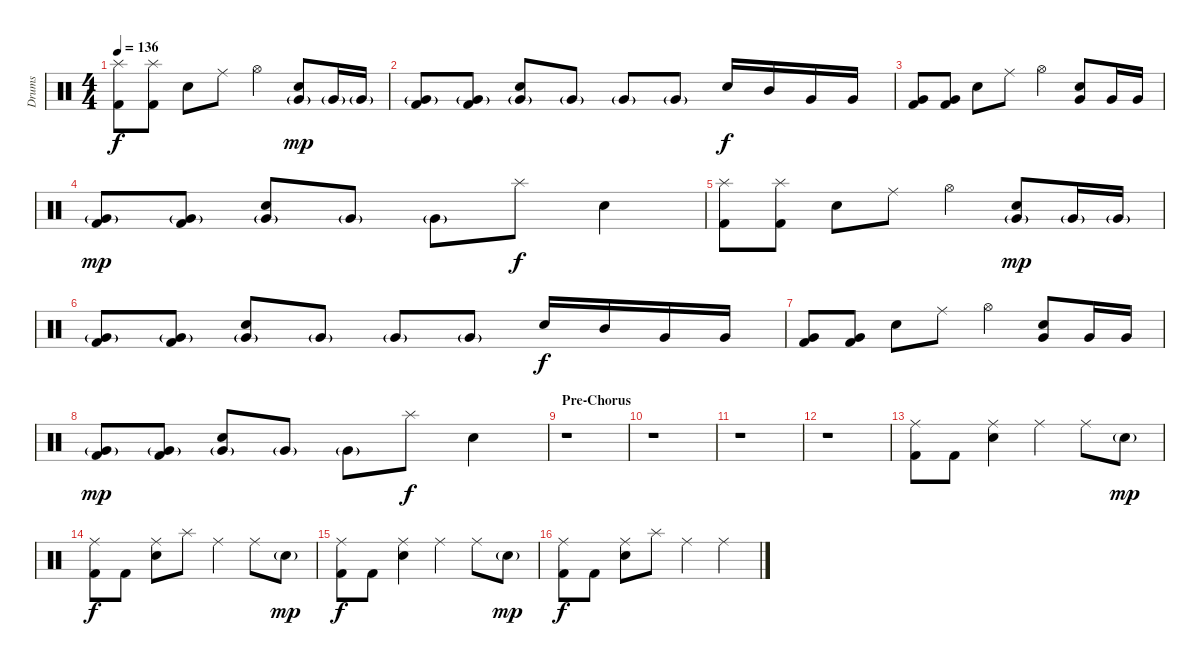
\track ("Drums" "Drums") {instrument percussion}
\staff {score}
\articulation defaults
\ts (4 4)
\tempo 136
\clef neutral
\ks c
("Splash (hit)" "Kick (hit) 2").8{dy f} ("Splash (hit)" "Kick (hit) 2").8 "Electric Snare (hit)".8 "Ride (middle)".8 "Hi-Hat (open)".4 ("Very Low Tom (hit)"{g} "Electric Snare (hit)").8{dy mp} "Very Low Tom (hit)"{g}.16 "Very Low Tom (hit)"{g}.16 |
("Very Low Tom (hit)"{g} "Kick (hit) 2").8 ("Very Low Tom (hit)"{g} "Kick (hit) 2").8 ("Very Low Tom (hit)"{g} "Electric Snare (hit)").8 "Very Low Tom (hit)"{g}.8 "Very Low Tom (hit)"{g}.8 "Very Low Tom (hit)"{g}.8 "Electric Snare (hit)".16{dy f} "Mid Tom (hit)".16 "Very Low Tom (hit)".16 "Very Low Tom (hit)".16 |
("Very Low Tom (hit)" "Kick (hit) 2").8 ("Very Low Tom (hit)" "Kick (hit) 2").8 "Electric Snare (hit)".8 "Ride (middle)".8 "Hi-Hat (open)".4 ("Very Low Tom (hit)" "Electric Snare (hit)").8 "Very Low Tom (hit)".16 "Very Low Tom (hit)".16 |
("Very Low Tom (hit)"{g} "Kick (hit) 2").8{dy mp} ("Very Low Tom (hit)"{g} "Kick (hit) 2").8 ("Very Low Tom (hit)"{g} "Electric Snare (hit)").8 "Very Low Tom (hit)"{g}.8 "Very Low Tom (hit)"{g}.8 "Splash (hit)".8{dy f} "Electric Snare (hit)".4 |
("Splash (hit)" "Kick (hit) 2").8 ("Splash (hit)" "Kick (hit) 2").8 "Electric Snare (hit)".8 "Ride (middle)".8 "Hi-Hat (open)".4 ("Very Low Tom (hit)"{g} "Electric Snare (hit)").8{dy mp} "Very Low Tom (hit)"{g}.16 "Very Low Tom (hit)"{g}.16 |
("Very Low Tom (hit)"{g} "Kick (hit) 2").8 ("Very Low Tom (hit)"{g} "Kick (hit) 2").8 ("Very Low Tom (hit)"{g} "Electric Snare (hit)").8 "Very Low Tom (hit)"{g}.8 "Very Low Tom (hit)"{g}.8 "Very Low Tom (hit)"{g}.8 "Electric Snare (hit)".16{dy f} "Mid Tom (hit)".16 "Very Low Tom (hit)".16 "Very Low Tom (hit)".16 |
("Very Low Tom (hit)" "Kick (hit) 2").8 ("Very Low Tom (hit)" "Kick (hit) 2").8 "Electric Snare (hit)".8 "Ride (middle)".8 "Hi-Hat (open)".4 ("Very Low Tom (hit)" "Electric Snare (hit)").8 "Very Low Tom (hit)".16 "Very Low Tom (hit)".16 |
("Very Low Tom (hit)"{g} "Kick (hit) 2").8{dy mp} ("Very Low Tom (hit)"{g} "Kick (hit) 2").8 ("Very Low Tom (hit)"{g} "Electric Snare (hit)").8 "Very Low Tom (hit)"{g}.8 "Very Low Tom (hit)"{g}.8 "Splash (hit)".8{dy f} "Electric Snare (hit)".4 |
\section ("" "Pre-Chorus")
r.1 |
r.1 |
r.1 |
r.1 |
("Ride (middle)" "Kick (hit) 2").8 "Kick (hit) 2".8 ("Ride (middle)" "Electric Snare (hit)").4 "Ride (middle)".4 "Ride (middle)".8 "Electric Snare (hit)"{g}.8{dy mp} |
("Ride (middle)" "Kick (hit) 2").8{dy f} "Kick (hit) 2".8 ("Ride (middle)" "Electric Snare (hit)").8 "Splash (hit)".8 "Ride (middle)".4 "Ride (middle)".8 "Electric Snare (hit)"{g}.8{dy mp} |
("Ride (middle)" "Kick (hit) 2").8{dy f} "Kick (hit) 2".8 ("Ride (middle)" "Electric Snare (hit)").4 "Ride (middle)".4 "Ride (middle)".8 "Electric Snare (hit)"{g}.8{dy mp} |
("Ride (middle)" "Kick (hit) 2").8{dy f} "Kick (hit) 2".8 ("Ride (middle)" "Electric Snare (hit)").8 "Splash (hit)".8 "Ride (middle)".4 "Ride (middle)".4
